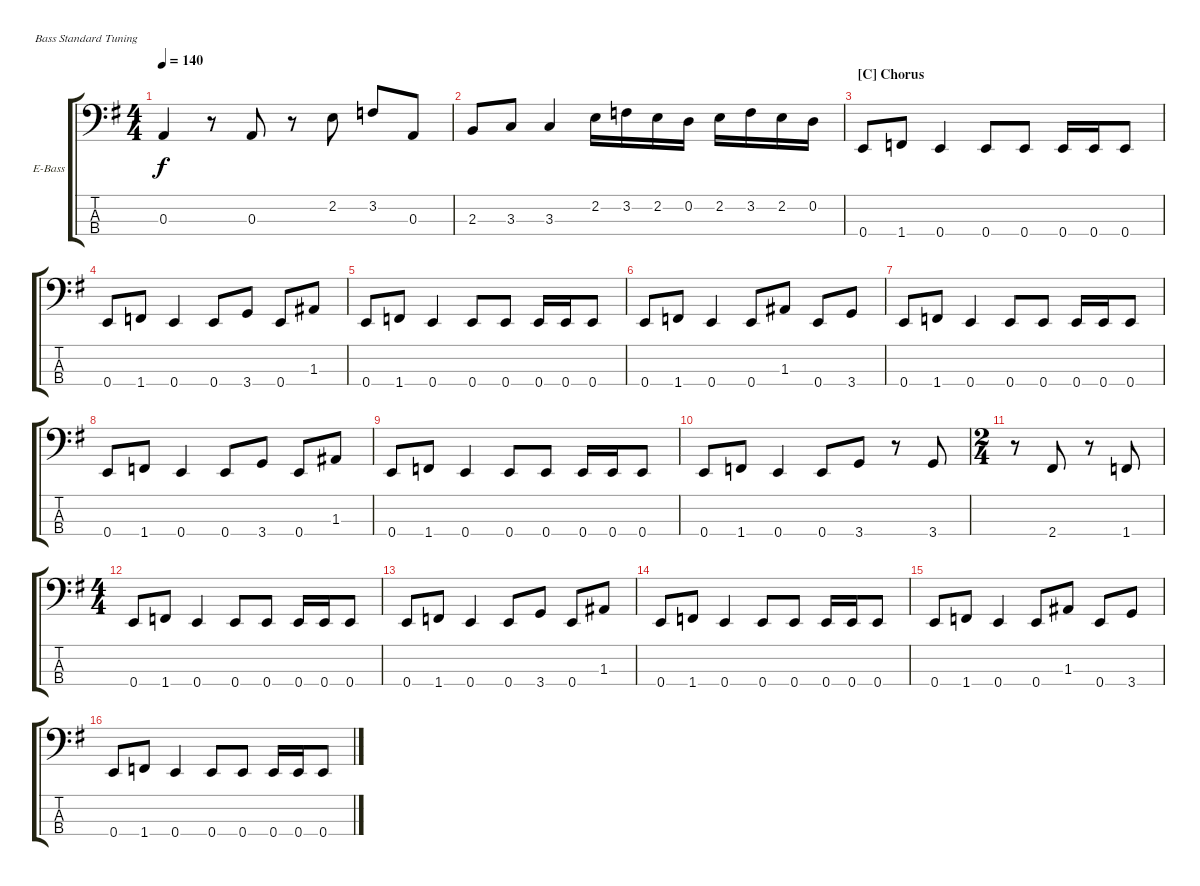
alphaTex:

\bracketExtendMode groupsimilarinstruments
\firstSystemTrackNameOrientation horizontal
\otherSystemsTrackNameOrientation horizontal
\track ("Bass" "E-Bass") {instrument electricbasspick}
\staff {score tabs}
\tuning (G2 D2 A1 E1)
\ts (4 4)
\tempo 140
\clef f4
\scale
1.05549
\ks g
0.3.4{dy f} r.8 0.3.8 r.8 2.2.8 3.2.8 0.3.8 |
\scale
0.944515 2.3.8 3.3.8 3.3.4 2.2.16 3.2.16 2.2.16 0.2.16 2.2.16 3.2.16 2.2.16 0.2.16 |
\section ("C" "Chorus")
\scale
1.05549 0.4.8 1.4.8 0.4.4 0.4.8 0.4.8 0.4.16 0.4.16 0.4.8 |
\scale
0.944515 0.4.8 1.4.8 0.4.4 0.4.8 3.4.8 0.4.8 1.3.8 |
\scale
1.05549 0.4.8 1.4.8 0.4.4 0.4.8 0.4.8 0.4.16 0.4.16 0.4.8 |
\scale
0.944515 0.4.8 1.4.8 0.4.4 0.4.8 1.3.8 0.4.8 3.4.8 |
\scale
1.05549 0.4.8 1.4.8 0.4.4 0.4.8 0.4.8 0.4.16 0.4.16 0.4.8 |
\scale
0.944515 0.4.8 1.4.8 0.4.4 0.4.8 3.4.8 0.4.8 1.3.8 |
\scale
1.05549 0.4.8 1.4.8 0.4.4 0.4.8 0.4.8 0.4.16 0.4.16 0.4.8 |
\scale
0.944515 0.4.8 1.4.8 0.4.4 0.4.8 3.4.8 r.8 3.4.8 |
\ts (2 4)
\scale
1.08575 r.8 2.4.8 r.8 1.4.8 |
\ts (4 4)
\scale
0.91425 0.4.8 1.4.8 0.4.4 0.4.8 0.4.8 0.4.16 0.4.16 0.4.8 |
\scale
1.05549 0.4.8 1.4.8 0.4.4 0.4.8 3.4.8 0.4.8 1.3.8 |
\scale
0.944515 0.4.8 1.4.8 0.4.4 0.4.8 0.4.8 0.4.16 0.4.16 0.4.8 |
\scale
1.05549 0.4.8 1.4.8 0.4.4 0.4.8 1.3.8 0.4.8 3.4.8 |
\scale
0.944515 0.4.8 1.4.8 0.4.4 0.4.8 0.4.8 0.4.16 0.4.16 0.4.8
